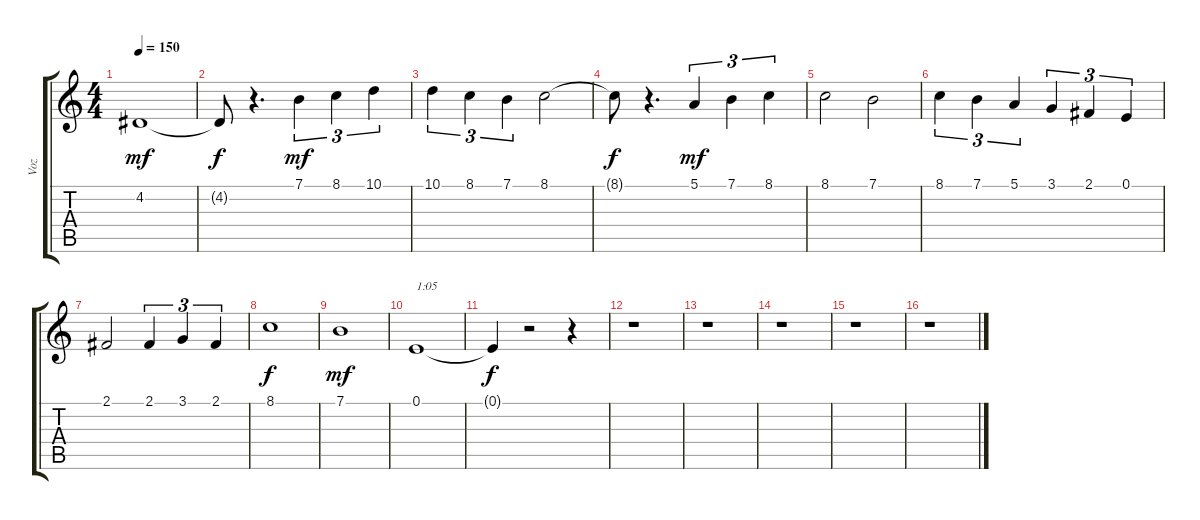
\track ("Voz" "Voz") {instrument choiraahs}
\staff {score tabs}
\tuning (E4 B3 G3 D3 A2 E2) {hide}
\ts (4 4)
\tempo 150
\clef g2
\ks c
4.2.1{dy mf} |
4.2{t}.8{dy f} r.4{d} 7.1.4{tu (3 2) dy mf} 8.1.4{tu (3 2)} 10.1.4{tu (3 2)} |
10.1.4{tu (3 2)} 8.1.4{tu (3 2)} 7.1.4{tu (3 2)} 8.1.2 |
8.1{t}.8{dy f} r.4{d} 5.1.4{tu (3 2) dy mf} 7.1.4{tu (3 2)} 8.1.4{tu (3 2)} |
8.1.2 7.1.2 |
8.1.4{tu (3 2)} 7.1.4{tu (3 2)} 5.1.4{tu (3 2)} 3.1.4{tu (3 2)} 2.1.4{tu (3 2)} 0.1.4{tu (3 2)} |
2.1.2 2.1.4{tu (3 2)} 3.1.4{tu (3 2)} 2.1.4{tu (3 2)} |
8.1.1{dy f} |
7.1.1{dy mf} |
0.1.1{txt "1:05"} |
0.1{t}.4{dy f} r.2 r.4 |
r.1 |
r.1 |
r.1 |
r.1 |
r.1
